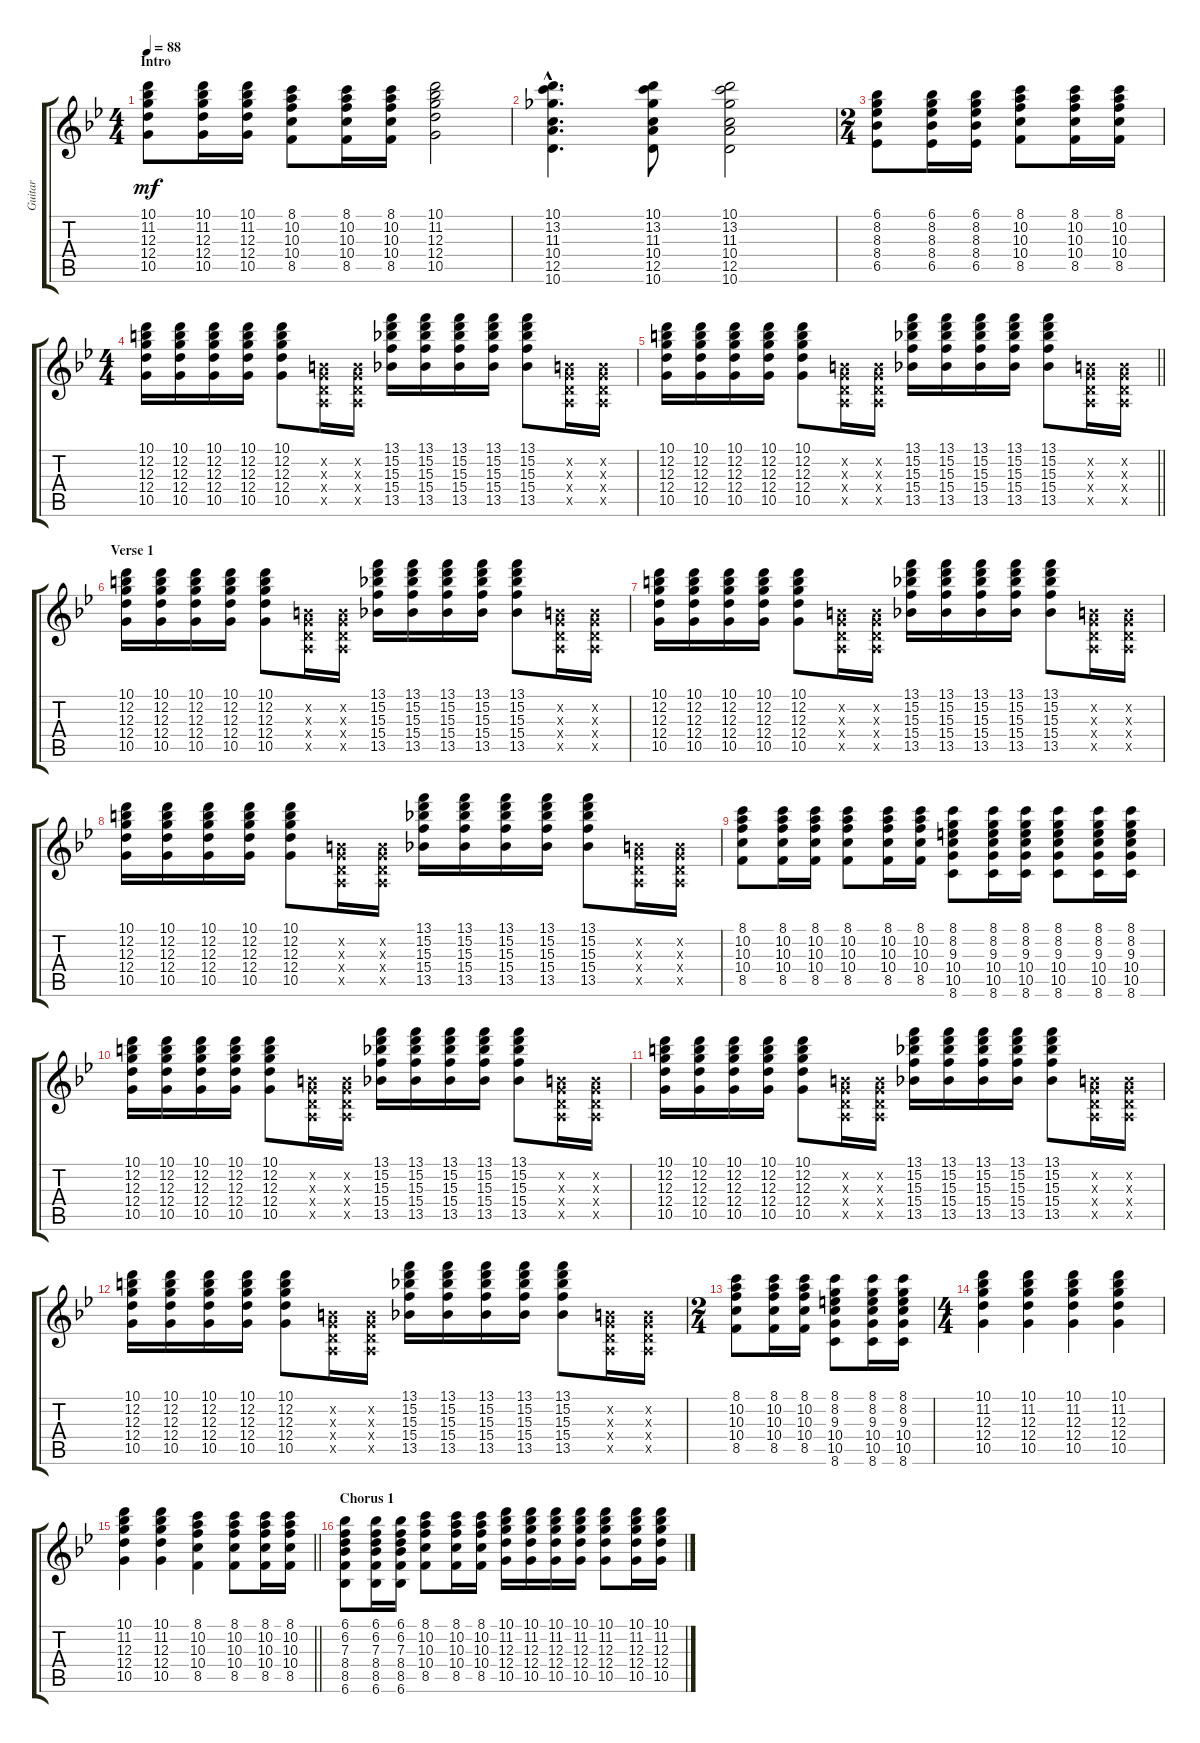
\track ("Guitar" "Guitar") {instrument distortionguitar}
\staff {score tabs}
\tuning (E4 B3 G3 D3 A2 E2) {hide}
\ts (4 4)
\section ("" "Intro")
\tempo 88
\clef g2
\ks gminor
(10.1 11.2 12.3 12.4 10.5).8{dy mf instrument distortionguitar} (10.1 11.2 12.3 12.4 10.5).16 (10.1 11.2 12.3 12.4 10.5).16 (8.1 10.2 10.3 10.4 8.5).8 (8.1 10.2 10.3 10.4 8.5).16 (8.1 10.2 10.3 10.4 8.5).16 (10.1 11.2 12.3 12.4 10.5).2 |
(10.1{hac} 13.2{hac} 11.3{hac} 10.4{hac} 12.5{hac} 10.6{hac}).4{d} (10.1 13.2 11.3 10.4 12.5 10.6).8 (10.1 13.2 11.3 10.4 12.5 10.6).2 |
\ts (2 4)
(6.1 8.2 8.3 8.4 6.5).8 (6.1 8.2 8.3 8.4 6.5).16 (6.1 8.2 8.3 8.4 6.5).16 (8.1 10.2 10.3 10.4 8.5).8 (8.1 10.2 10.3 10.4 8.5).16 (8.1 10.2 10.3 10.4 8.5).16 |
\ts (4 4)
(10.1 12.2 12.3 12.4 10.5).16 (10.1 12.2 12.3 12.4 10.5).16 (10.1 12.2 12.3 12.4 10.5).16 (10.1 12.2 12.3 12.4 10.5).16 (10.1 12.2 12.3 12.4 10.5).8 (0.2{x} 0.3{x} 0.4{x} 0.5{x}).16 (0.2{x} 0.3{x} 0.4{x} 0.5{x}).16 (13.1 15.2 15.3 15.4 13.5).16 (13.1 15.2 15.3 15.4 13.5).16 (13.1 15.2 15.3 15.4 13.5).16 (13.1 15.2 15.3 15.4 13.5).16 (13.1 15.2 15.3 15.4 13.5).8 (0.2{x} 0.3{x} 0.4{x} 0.5{x}).16 (0.2{x} 0.3{x} 0.4{x} 0.5{x}).16 |
\barLineRight lightlight
(10.1 12.2 12.3 12.4 10.5).16 (10.1 12.2 12.3 12.4 10.5).16 (10.1 12.2 12.3 12.4 10.5).16 (10.1 12.2 12.3 12.4 10.5).16 (10.1 12.2 12.3 12.4 10.5).8 (0.2{x} 0.3{x} 0.4{x} 0.5{x}).16 (0.2{x} 0.3{x} 0.4{x} 0.5{x}).16 (13.1 15.2 15.3 15.4 13.5).16 (13.1 15.2 15.3 15.4 13.5).16 (13.1 15.2 15.3 15.4 13.5).16 (13.1 15.2 15.3 15.4 13.5).16 (13.1 15.2 15.3 15.4 13.5).8 (0.2{x} 0.3{x} 0.4{x} 0.5{x}).16 (0.2{x} 0.3{x} 0.4{x} 0.5{x}).16 |
\section ("" "Verse 1")
(10.1 12.2 12.3 12.4 10.5).16 (10.1 12.2 12.3 12.4 10.5).16 (10.1 12.2 12.3 12.4 10.5).16 (10.1 12.2 12.3 12.4 10.5).16 (10.1 12.2 12.3 12.4 10.5).8 (0.2{x} 0.3{x} 0.4{x} 0.5{x}).16 (0.2{x} 0.3{x} 0.4{x} 0.5{x}).16 (13.1 15.2 15.3 15.4 13.5).16 (13.1 15.2 15.3 15.4 13.5).16 (13.1 15.2 15.3 15.4 13.5).16 (13.1 15.2 15.3 15.4 13.5).16 (13.1 15.2 15.3 15.4 13.5).8 (0.2{x} 0.3{x} 0.4{x} 0.5{x}).16 (0.2{x} 0.3{x} 0.4{x} 0.5{x}).16 |
(10.1 12.2 12.3 12.4 10.5).16 (10.1 12.2 12.3 12.4 10.5).16 (10.1 12.2 12.3 12.4 10.5).16 (10.1 12.2 12.3 12.4 10.5).16 (10.1 12.2 12.3 12.4 10.5).8 (0.2{x} 0.3{x} 0.4{x} 0.5{x}).16 (0.2{x} 0.3{x} 0.4{x} 0.5{x}).16 (13.1 15.2 15.3 15.4 13.5).16 (13.1 15.2 15.3 15.4 13.5).16 (13.1 15.2 15.3 15.4 13.5).16 (13.1 15.2 15.3 15.4 13.5).16 (13.1 15.2 15.3 15.4 13.5).8 (0.2{x} 0.3{x} 0.4{x} 0.5{x}).16 (0.2{x} 0.3{x} 0.4{x} 0.5{x}).16 |
(10.1 12.2 12.3 12.4 10.5).16 (10.1 12.2 12.3 12.4 10.5).16 (10.1 12.2 12.3 12.4 10.5).16 (10.1 12.2 12.3 12.4 10.5).16 (10.1 12.2 12.3 12.4 10.5).8 (0.2{x} 0.3{x} 0.4{x} 0.5{x}).16 (0.2{x} 0.3{x} 0.4{x} 0.5{x}).16 (13.1 15.2 15.3 15.4 13.5).16 (13.1 15.2 15.3 15.4 13.5).16 (13.1 15.2 15.3 15.4 13.5).16 (13.1 15.2 15.3 15.4 13.5).16 (13.1 15.2 15.3 15.4 13.5).8 (0.2{x} 0.3{x} 0.4{x} 0.5{x}).16 (0.2{x} 0.3{x} 0.4{x} 0.5{x}).16 |
(8.1 10.2 10.3 10.4 8.5).8 (8.1 10.2 10.3 10.4 8.5).16 (8.1 10.2 10.3 10.4 8.5).16 (8.1 10.2 10.3 10.4 8.5).8 (8.1 10.2 10.3 10.4 8.5).16 (8.1 10.2 10.3 10.4 8.5).16 (8.1 8.2 9.3 10.4 10.5 8.6).8 (8.1 8.2 9.3 10.4 10.5 8.6).16 (8.1 8.2 9.3 10.4 10.5 8.6).16 (8.1 8.2 9.3 10.4 10.5 8.6).8 (8.1 8.2 9.3 10.4 10.5 8.6).16 (8.1 8.2 9.3 10.4 10.5 8.6).16 |
(10.1 12.2 12.3 12.4 10.5).16 (10.1 12.2 12.3 12.4 10.5).16 (10.1 12.2 12.3 12.4 10.5).16 (10.1 12.2 12.3 12.4 10.5).16 (10.1 12.2 12.3 12.4 10.5).8 (0.2{x} 0.3{x} 0.4{x} 0.5{x}).16 (0.2{x} 0.3{x} 0.4{x} 0.5{x}).16 (13.1 15.2 15.3 15.4 13.5).16 (13.1 15.2 15.3 15.4 13.5).16 (13.1 15.2 15.3 15.4 13.5).16 (13.1 15.2 15.3 15.4 13.5).16 (13.1 15.2 15.3 15.4 13.5).8 (0.2{x} 0.3{x} 0.4{x} 0.5{x}).16 (0.2{x} 0.3{x} 0.4{x} 0.5{x}).16 |
(10.1 12.2 12.3 12.4 10.5).16 (10.1 12.2 12.3 12.4 10.5).16 (10.1 12.2 12.3 12.4 10.5).16 (10.1 12.2 12.3 12.4 10.5).16 (10.1 12.2 12.3 12.4 10.5).8 (0.2{x} 0.3{x} 0.4{x} 0.5{x}).16 (0.2{x} 0.3{x} 0.4{x} 0.5{x}).16 (13.1 15.2 15.3 15.4 13.5).16 (13.1 15.2 15.3 15.4 13.5).16 (13.1 15.2 15.3 15.4 13.5).16 (13.1 15.2 15.3 15.4 13.5).16 (13.1 15.2 15.3 15.4 13.5).8 (0.2{x} 0.3{x} 0.4{x} 0.5{x}).16 (0.2{x} 0.3{x} 0.4{x} 0.5{x}).16 |
(10.1 12.2 12.3 12.4 10.5).16 (10.1 12.2 12.3 12.4 10.5).16 (10.1 12.2 12.3 12.4 10.5).16 (10.1 12.2 12.3 12.4 10.5).16 (10.1 12.2 12.3 12.4 10.5).8 (0.2{x} 0.3{x} 0.4{x} 0.5{x}).16 (0.2{x} 0.3{x} 0.4{x} 0.5{x}).16 (13.1 15.2 15.3 15.4 13.5).16 (13.1 15.2 15.3 15.4 13.5).16 (13.1 15.2 15.3 15.4 13.5).16 (13.1 15.2 15.3 15.4 13.5).16 (13.1 15.2 15.3 15.4 13.5).8 (0.2{x} 0.3{x} 0.4{x} 0.5{x}).16 (0.2{x} 0.3{x} 0.4{x} 0.5{x}).16 |
\ts (2 4)
(8.1 10.2 10.3 10.4 8.5).8 (8.1 10.2 10.3 10.4 8.5).16 (8.1 10.2 10.3 10.4 8.5).16 (8.1 8.2 9.3 10.4 10.5 8.6).8 (8.1 8.2 9.3 10.4 10.5 8.6).16 (8.1 8.2 9.3 10.4 10.5 8.6).16 |
\ts (4 4)
(10.1 11.2 12.3 12.4 10.5).4 (10.1 11.2 12.3 12.4 10.5).4 (10.1 11.2 12.3 12.4 10.5).4 (10.1 11.2 12.3 12.4 10.5).4 |
\barLineRight lightlight
(10.1 11.2 12.3 12.4 10.5).4 (10.1 11.2 12.3 12.4 10.5).4 (8.1 10.2 10.3 10.4 8.5).4 (8.1 10.2 10.3 10.4 8.5).8 (8.1 10.2 10.3 10.4 8.5).16 (8.1 10.2 10.3 10.4 8.5).16 |
\section ("" "Chorus 1")
(6.1 6.2 7.3 8.4 8.5 6.6).8 (6.1 6.2 7.3 8.4 8.5 6.6).16 (6.1 6.2 7.3 8.4 8.5 6.6).16 (8.1 10.2 10.3 10.4 8.5).8 (8.1 10.2 10.3 10.4 8.5).16 (8.1 10.2 10.3 10.4 8.5).16 (10.1 11.2 12.3 12.4 10.5).16 (10.1 11.2 12.3 12.4 10.5).16 (10.1 11.2 12.3 12.4 10.5).16 (10.1 11.2 12.3 12.4 10.5).16 (10.1 11.2 12.3 12.4 10.5).8 (10.1 11.2 12.3 12.4 10.5).16 (10.1 11.2 12.3 12.4 10.5).16
